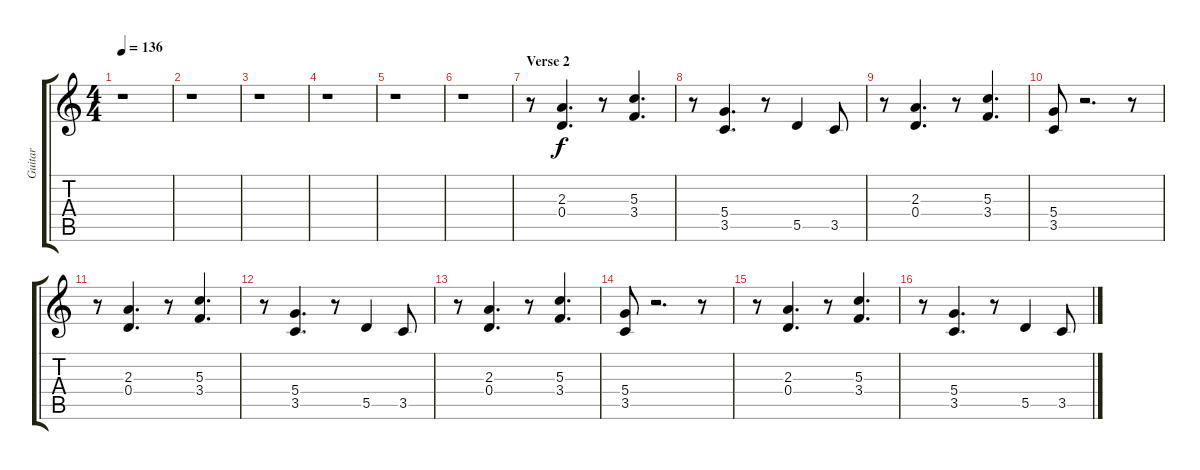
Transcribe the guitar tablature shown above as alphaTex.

\track ("Guitar" "Guitar") {instrument distortionguitar}
\staff {score tabs}
\tuning (E4 B3 G3 D3 A2 E2) {hide}
\ts (4 4)
\tempo 136
\clef g2
\ks c
r.1{dy f} |
r.1 |
r.1 |
r.1 |
r.1 |
r.1 |
\section ("" "Verse 2")
r.8 (2.3 0.4).4{d} r.8 (5.3 3.4).4{d} |
r.8 (5.4 3.5).4{d} r.8 5.5.4 3.5.8 |
r.8 (2.3 0.4).4{d} r.8 (5.3 3.4).4{d} |
(5.4 3.5).8 r.2{d} r.8 |
r.8 (2.3 0.4).4{d} r.8 (5.3 3.4).4{d} |
r.8 (5.4 3.5).4{d} r.8 5.5.4 3.5.8 |
r.8 (2.3 0.4).4{d} r.8 (5.3 3.4).4{d} |
(5.4 3.5).8 r.2{d} r.8 |
r.8 (2.3 0.4).4{d} r.8 (5.3 3.4).4{d} |
r.8 (5.4 3.5).4{d} r.8 5.5.4 3.5.8
